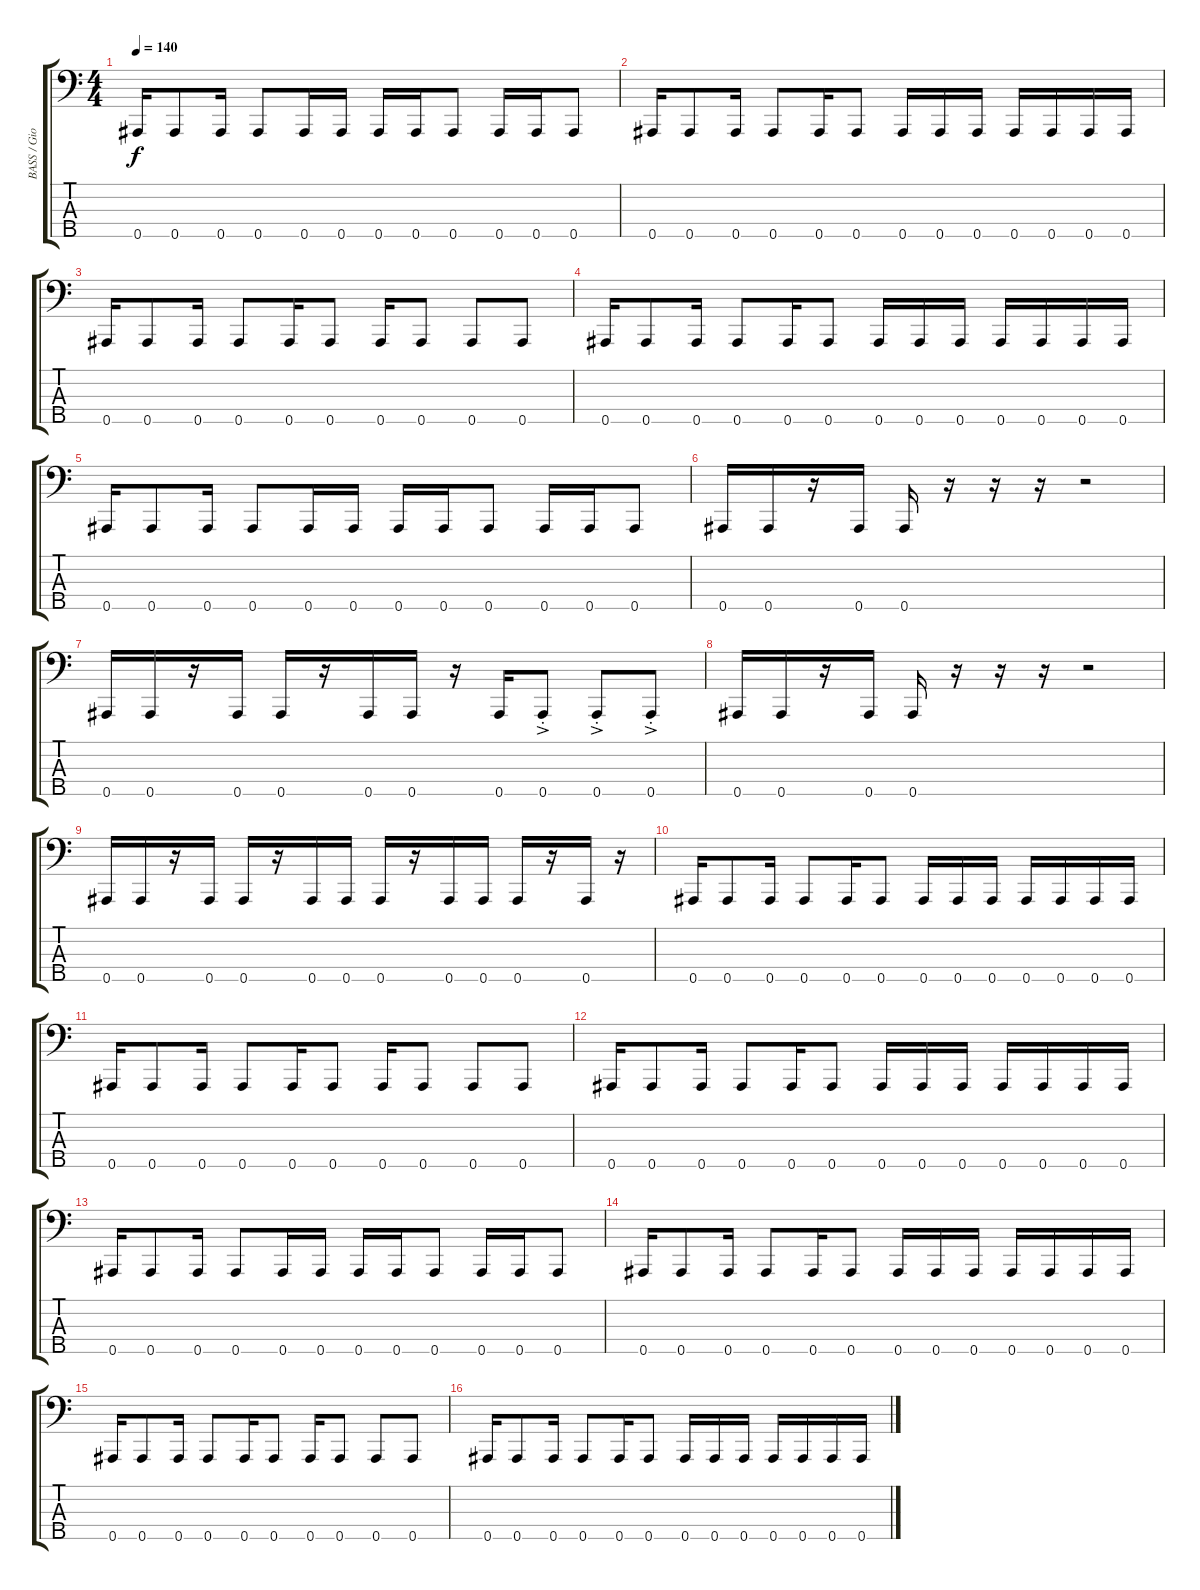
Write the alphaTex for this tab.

\track ("BASS / Gio" "BASS / Gio") {instrument electricbasspick}
\staff {score tabs}
\tuning (Gb2 Db2 Ab1 Eb1 Bb0) {hide}
\ts (4 4)
\tempo 140
\clef f4
\ks c
0.5.16{dy f} 0.5.8 0.5.16 0.5.8 0.5.16 0.5.16 0.5.16 0.5.16 0.5.8 0.5.16 0.5.16 0.5.8 |
0.5.16 0.5.8 0.5.16 0.5.8 0.5.16 0.5.8 0.5.16 0.5.16 0.5.16 0.5.16 0.5.16 0.5.16 0.5.16 |
0.5.16 0.5.8 0.5.16 0.5.8 0.5.16 0.5.8 0.5.16 0.5.8 0.5.8 0.5.8 |
0.5.16 0.5.8 0.5.16 0.5.8 0.5.16 0.5.8 0.5.16 0.5.16 0.5.16 0.5.16 0.5.16 0.5.16 0.5.16 |
0.5.16 0.5.8 0.5.16 0.5.8 0.5.16 0.5.16 0.5.16 0.5.16 0.5.8 0.5.16 0.5.16 0.5.8 |
0.5.16 0.5.16 r.16 0.5.16 0.5.16 r.16 r.16 r.16 r.2 |
0.5.16 0.5.16 r.16 0.5.16 0.5.16 r.16 0.5.16 0.5.16 r.16 0.5.16 0.5{ac st}.8 0.5{ac st}.8 0.5{ac st}.8 |
0.5.16 0.5.16 r.16 0.5.16 0.5.16 r.16 r.16 r.16 r.2 |
0.5.16 0.5.16 r.16 0.5.16 0.5.16 r.16 0.5.16 0.5.16 0.5.16 r.16 0.5.16 0.5.16 0.5.16 r.16 0.5.16 r.16 |
0.5.16 0.5.8 0.5.16 0.5.8 0.5.16 0.5.8 0.5.16 0.5.16 0.5.16 0.5.16 0.5.16 0.5.16 0.5.16 |
0.5.16 0.5.8 0.5.16 0.5.8 0.5.16 0.5.8 0.5.16 0.5.8 0.5.8 0.5.8 |
0.5.16 0.5.8 0.5.16 0.5.8 0.5.16 0.5.8 0.5.16 0.5.16 0.5.16 0.5.16 0.5.16 0.5.16 0.5.16 |
0.5.16 0.5.8 0.5.16 0.5.8 0.5.16 0.5.16 0.5.16 0.5.16 0.5.8 0.5.16 0.5.16 0.5.8 |
0.5.16 0.5.8 0.5.16 0.5.8 0.5.16 0.5.8 0.5.16 0.5.16 0.5.16 0.5.16 0.5.16 0.5.16 0.5.16 |
0.5.16 0.5.8 0.5.16 0.5.8 0.5.16 0.5.8 0.5.16 0.5.8 0.5.8 0.5.8 |
0.5.16 0.5.8 0.5.16 0.5.8 0.5.16 0.5.8 0.5.16 0.5.16 0.5.16 0.5.16 0.5.16 0.5.16 0.5.16
